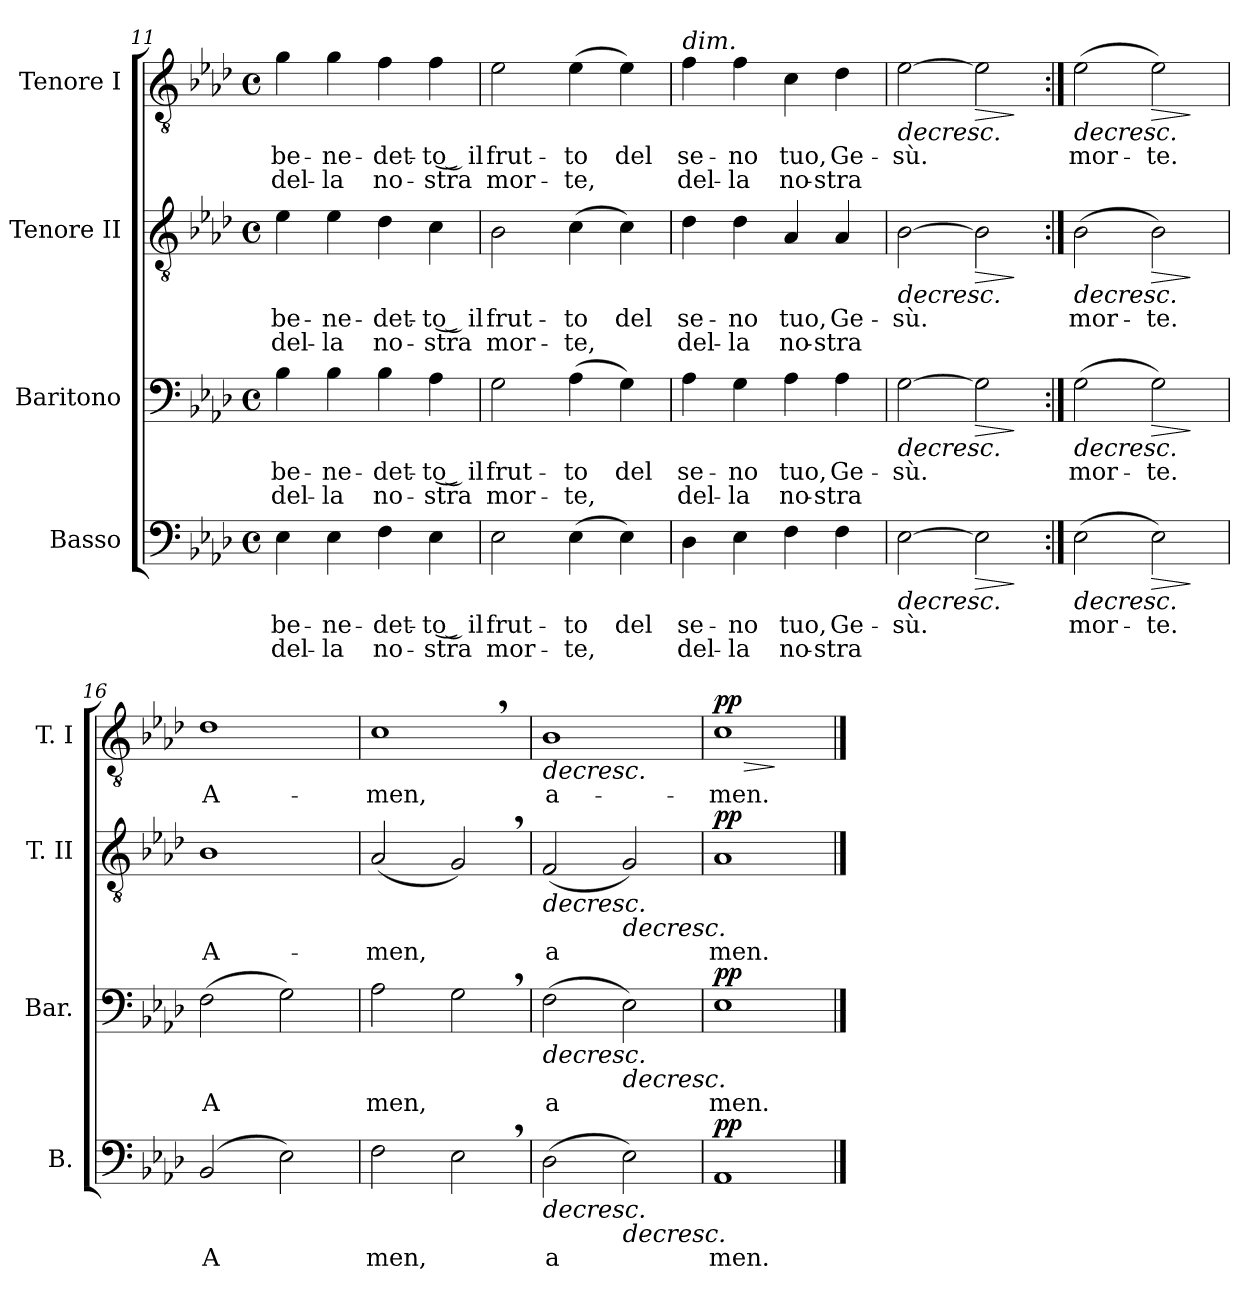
**kern	**text	**text	**dynam	**kern	**text	**text	**dynam	**kern	**text	**text	**dynam	**kern	**text	**text	**dynam
*part4	*part4	*part4	*part4	*part3	*part3	*part3	*part3	*part2	*part2	*part2	*part2	*part1	*part1	*part1	*part1
*staff4	*staff4	*staff4	*staff4	*staff3	*staff3	*staff3	*staff3	*staff2	*staff2	*staff2	*staff2	*staff1	*staff1	*staff1	*staff1
*I"Basso	*	*	*	*I"Baritono	*	*	*	*I"Tenore II	*	*	*	*I"Tenore I	*	*	*
*I'B.	*	*	*	*I'Bar.	*	*	*	*I'T. II	*	*	*	*I'T. I	*	*	*
!!LO:PB:g=z
*clefF4	*	*	*	*clefF4	*	*	*	*clefGv2	*	*	*	*clefGv2	*	*	*
*k[b-e-a-d-]	*	*	*	*k[b-e-a-d-]	*	*	*	*k[b-e-a-d-]	*	*	*	*k[b-e-a-d-]	*	*	*
*M4/4	*	*	*	*M4/4	*	*	*	*M4/4	*	*	*	*M4/4	*	*	*
*met(c)	*	*	*	*met(c)	*	*	*	*met(c)	*	*	*	*met(c)	*	*	*
=11	=11	=11	=11	=11	=11	=11	=11	=11	=11	=11	=11	=11	=11	=11	=11
!	!LO:LY:b	!LO:LY:b	!	!	!LO:LY:b	!LO:LY:b	!	!	!LO:LY:b	!LO:LY:b	!	!	!LO:LY:b	!LO:LY:b	!
4E-\	be-	del-	.	4B-\	be-	del-	.	4e-\	be-	del-	.	4g\	be-	del-	.
!	!LO:LY:b	!LO:LY:b	!	!	!LO:LY:b	!LO:LY:b	!	!	!LO:LY:b	!LO:LY:b	!	!	!LO:LY:b	!LO:LY:b	!
4E-\	-ne-	-la	.	4B-\	-ne-	-la	.	4e-\	-ne-	-la	.	4g\	-ne-	-la	.
!	!LO:LY:b	!LO:LY:b	!	!	!LO:LY:b	!LO:LY:b	!	!	!LO:LY:b	!LO:LY:b	!	!	!LO:LY:b	!LO:LY:b	!
4F\	-det-	no-	.	4B-\	-det-	no-	.	4d-\	-det-	no-	.	4f\	-det-	no-	.
!	!LO:LY:b	!LO:LY:b	!	!	!LO:LY:b	!LO:LY:b	!	!	!LO:LY:b	!LO:LY:b	!	!	!LO:LY:b	!LO:LY:b	!
4E-\	-to͜ il	-stra	.	4A-\	-to͜ il	-stra	.	4c\	-to͜ il	-stra	.	4f\	-to͜ il	-stra	.
=12	=12	=12	=12	=12	=12	=12	=12	=12	=12	=12	=12	=12	=12	=12	=12
!	!LO:LY:b	!LO:LY:b	!	!	!LO:LY:b	!LO:LY:b	!	!	!LO:LY:b	!LO:LY:b	!	!	!LO:LY:b	!LO:LY:b	!
2E-\	frut-	mor-	.	2G\	frut-	mor-	.	2B-\	frut-	mor-	.	2e-\	frut-	mor-	.
!	!LO:LY:b	!LO:LY:b	!	!	!LO:LY:b	!LO:LY:b	!	!	!LO:LY:b	!LO:LY:b	!	!	!LO:LY:b	!LO:LY:b	!
(>4E-\	-to	-te,	.	(>4A-\	-to	-te,	.	(>4c\	-to	-te,	.	(>4e-\	-to	-te,	.
!	!LO:LY:b	!	!	!	!LO:LY:b	!	!	!	!LO:LY:b	!	!	!	!LO:LY:b	!	!
4E-\)	del	.	.	4G\)	del	.	.	4c\)	del	.	.	4e-\)	del	.	.
=13	=13	=13	=13	=13	=13	=13	=13	=13	=13	=13	=13	=13	=13	=13	=13
!	!	!	!	!	!	!	!	!	!	!	!	!LO:TX:a:i:t=dim.	!	!	!
!	!LO:LY:b	!LO:LY:b	!	!	!LO:LY:b	!LO:LY:b	!	!	!LO:LY:b	!LO:LY:b	!	!	!LO:LY:b	!LO:LY:b	!
4D-\	se-	del-	.	4A-\	se-	del-	.	4d-\	se-	del-	.	4f\	se-	del-	.
!	!LO:LY:b	!LO:LY:b	!	!	!LO:LY:b	!LO:LY:b	!	!	!LO:LY:b	!LO:LY:b	!	!	!LO:LY:b	!LO:LY:b	!
4E-\	-no	-la	.	4G\	-no	-la	.	4d-\	-no	-la	.	4f\	-no	-la	.
!	!LO:LY:b	!LO:LY:b	!	!	!LO:LY:b	!LO:LY:b	!	!	!LO:LY:b	!LO:LY:b	!	!	!LO:LY:b	!LO:LY:b	!
4F\	tuo,	no-	.	4A-\	tuo,	no-	.	4A-/	tuo,	no-	.	4c\	tuo,	no-	.
!	!LO:LY:b	!LO:LY:b	!	!	!LO:LY:b	!LO:LY:b	!	!	!LO:LY:b	!LO:LY:b	!	!	!LO:LY:b	!LO:LY:b	!
4F\	Ge-	-stra	.	4A-\	Ge-	-stra	.	4A-/	Ge-	-stra	.	4d-\	Ge-	-stra	.
=14	=14	=14	=14	=14	=14	=14	=14	=14	=14	=14	=14	=14	=14	=14	=14
!	!LO:LY:b	!	!LO:HP:b	!	!LO:LY:b	!	!LO:HP:b	!	!LO:LY:b	!	!LO:HP:b	!	!LO:LY:b	!	!LO:HP:b
[2E-\	-sù.	.	>	[2G\	-sù.	.	>	[2B-\	-sù.	.	>	[2e-\	-sù.	.	>
!	!	!	!LO:HP:b	!	!	!	!LO:HP:b	!	!	!	!LO:HP:b	!	!	!	!LO:HP:b
2E-\]	.	.	>	2G\]	.	.	>	2B-\]	.	.	>	2e-\]	.	.	>
.	.	.	] ]	.	.	.	] ]	.	.	.	] ]	.	.	.	] ]
=15:|!	=15:|!	=15:|!	=15:|!	=15:|!	=15:|!	=15:|!	=15:|!	=15:|!	=15:|!	=15:|!	=15:|!	=15:|!	=15:|!	=15:|!	=15:|!
!	!LO:LY:b	!	!LO:HP:b	!	!LO:LY:b	!	!LO:HP:b	!	!LO:LY:b	!	!LO:HP:b	!	!LO:LY:b	!	!LO:HP:b
(>2E-\	mor-	.	>	(>2G\	mor-	.	>	(>2B-\	mor-	.	>	(>2e-\	mor-	.	>
!	!LO:LY:b	!	!LO:HP:b	!	!LO:LY:b	!	!LO:HP:b	!	!LO:LY:b	!	!LO:HP:b	!	!LO:LY:b	!	!LO:HP:b
2E-\)	-te.	.	>	2G\)	-te.	.	>	2B-\)	-te.	.	>	2e-\)	-te.	.	>
.	.	.	] ]	.	.	.	] ]	.	.	.	] ]	.	.	.	] ]
=16	=16	=16	=16	=16	=16	=16	=16	=16	=16	=16	=16	=16	=16	=16	=16
!	!LO:LY:b	!	!	!	!LO:LY:b	!	!	!	!LO:LY:b	!	!	!	!LO:LY:b	!	!
(>2BB-/	-A	.	.	(>2F\	-A	.	.	1B-	A-	.	.	1d-	A-	.	.
2E-\)	.	.	.	2G\)	.	.	.	.	.	.	.	.	.	.	.
!!LO:LB:g=z
=17	=17	=17	=17	=17	=17	=17	=17	=17	=17	=17	=17	=17	=17	=17	=17
!	!LO:LY:b	!	!	!	!LO:LY:b	!	!	!	!LO:LY:b	!	!	!	!LO:LY:b	!	!
2F\	men,	.	.	2A-\	men,	.	.	(<2A-/	-men,	.	.	1c,	-men,	.	.
2E-,\	.	.	.	2G,\	.	.	.	2G,/)	.	.	.	.	.	.	.
=18	=18	=18	=18	=18	=18	=18	=18	=18	=18	=18	=18	=18	=18	=18	=18
!	!LO:LY:b	!	!LO:HP:b	!	!LO:LY:b	!	!LO:HP:b	!	!LO:LY:b	!	!LO:HP:b	!	!LO:LY:b	!	!LO:HP:b
(>2D-\	-a	.	>	(>2F\	-a	.	>	(<2F/	-a	.	>	1B-	a-	.	>
!	!	!	!LO:HP:b	!	!	!	!LO:HP:b	!	!	!	!LO:HP:b	!	!	!	!
2E-\)	.	.	>	2E-\)	.	.	>	2G/)	.	.	>	.	.	.	.
=19	=19	=19	=19	=19	=19	=19	=19	=19	=19	=19	=19	=19	=19	=19	=19
!	!LO:LY:b	!	!LO:DY:a	!	!LO:LY:b	!	!LO:DY:a	!	!LO:LY:b	!	!LO:DY:a	!	!LO:LY:b	!	!LO:HP:b
!	!	!	!	!	!	!	!	!	!	!	!	!	!	!	!LO:DY:n=1:a
1AA-	men.	.	pp	1E-	men.	.	pp	1A-	men.	.	pp	1c	-men.	.	> pp
.	.	.	] ]	.	.	.	] ]	.	.	.	] ]	.	.	.	] ]
==	==	==	==	==	==	==	==	==	==	==	==	==	==	==	==
*-	*-	*-	*-	*-	*-	*-	*-	*-	*-	*-	*-	*-	*-	*-	*-
